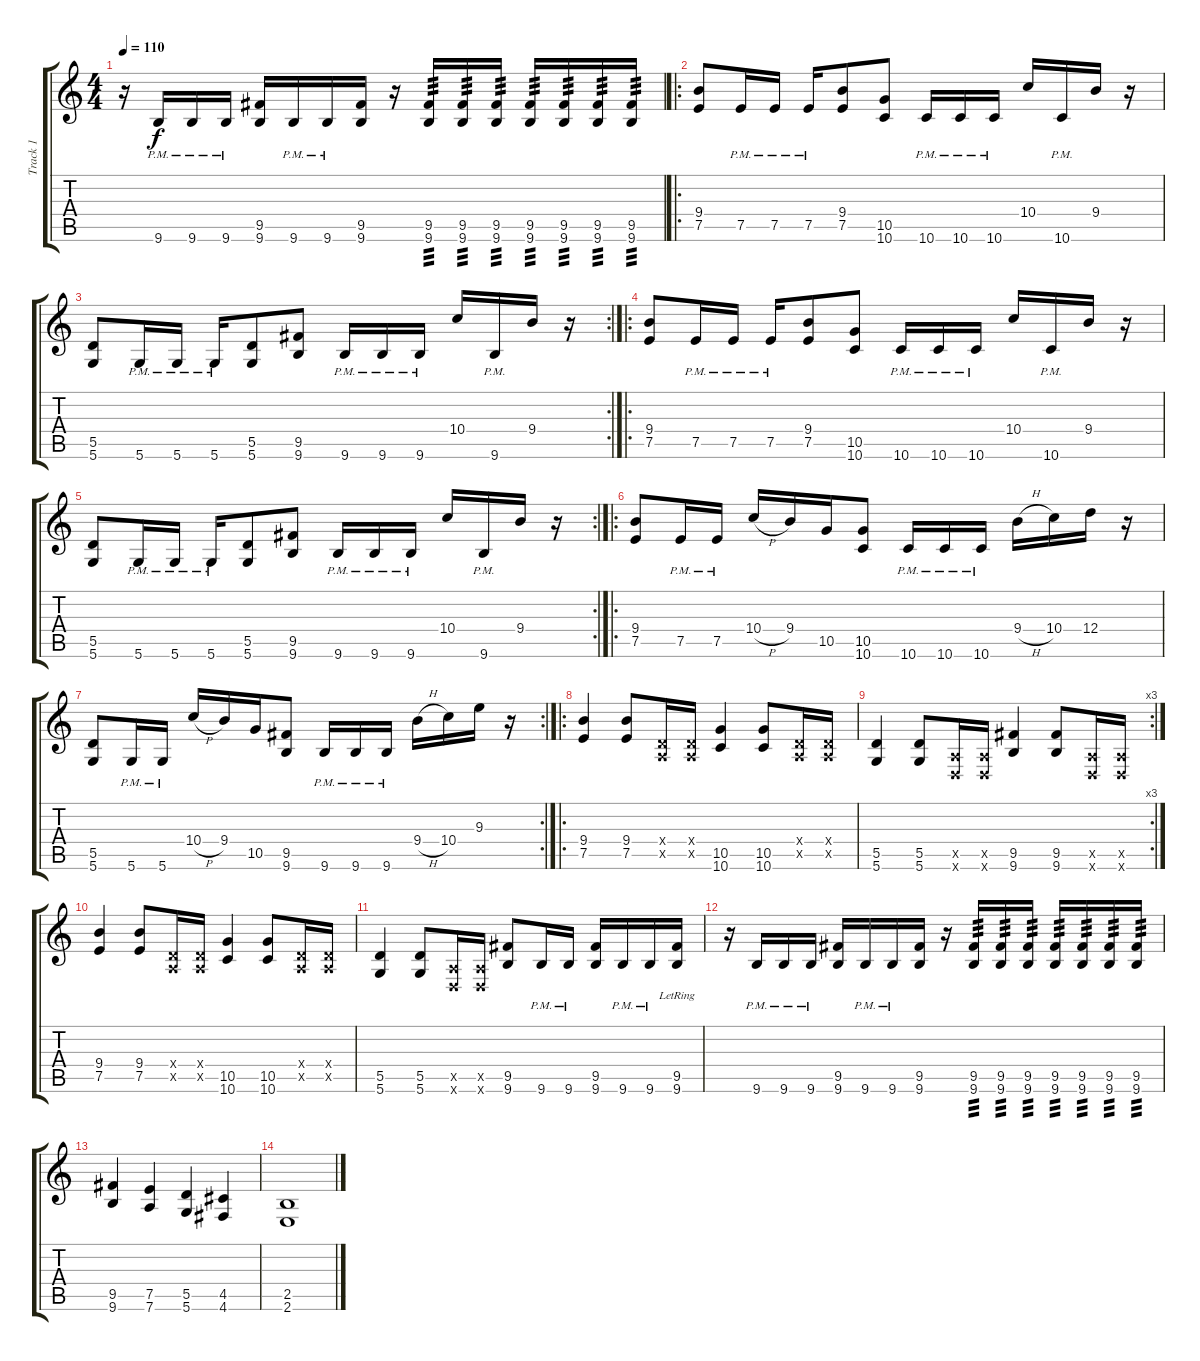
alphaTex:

\track ("Track 1" "Track 1") {instrument distortionguitar}
\staff {score tabs}
\tuning (E4 B3 G3 D3 A2 D2) {hide}
\ts (4 4)
\tempo 110
\clef g2
\ks c
r.16{dy f} 9.6{pm}.16 9.6{pm}.16 9.6{pm}.16 (9.5 9.6).16 9.6{pm}.16 9.6{pm}.16 (9.5 9.6).16 r.16 (9.5 9.6).16{tp 3} (9.5 9.6).16{tp 3} (9.5 9.6).16{tp 3} (9.5 9.6).16{tp 3} (9.5 9.6).16{tp 3} (9.5 9.6).16{tp 3} (9.5 9.6).16{tp 3} |
\ro
(9.4 7.5).8 7.5{pm}.16 7.5{pm}.16 7.5{pm}.16 (9.4 7.5).8 (10.5 10.6).8 10.6{pm}.16 10.6{pm}.16 10.6{pm}.16 10.4.16 10.6{pm}.16 9.4.16 r.16 |
\rc 2
(5.5 5.6).8 5.6{pm}.16 5.6{pm}.16 5.6{pm}.16 (5.5 5.6).8 (9.5 9.6).8 9.6{pm}.16 9.6{pm}.16 9.6{pm}.16 10.4.16 9.6{pm}.16 9.4.16 r.16 |
\ro
(9.4 7.5).8 7.5{pm}.16 7.5{pm}.16 7.5{pm}.16 (9.4 7.5).8 (10.5 10.6).8 10.6{pm}.16 10.6{pm}.16 10.6{pm}.16 10.4.16 10.6{pm}.16 9.4.16 r.16 |
\rc 2
(5.5 5.6).8 5.6{pm}.16 5.6{pm}.16 5.6{pm}.16 (5.5 5.6).8 (9.5 9.6).8 9.6{pm}.16 9.6{pm}.16 9.6{pm}.16 10.4.16 9.6{pm}.16 9.4.16 r.16 |
\ro
(9.4 7.5).8 7.5{pm}.16 7.5{pm}.16 10.4{h}.16 9.4.16 10.5.16 (10.5 10.6).8 10.6{pm}.16 10.6{pm}.16 10.6{pm}.16 9.4{h}.16 10.4.16 12.4.16 r.16 |
\rc 2
(5.5 5.6).8 5.6{pm}.16 5.6{pm}.16 10.4{h}.16 9.4.16 10.5.16 (9.5 9.6).8 9.6{pm}.16 9.6{pm}.16 9.6{pm}.16 9.4{h}.16 10.4.16 9.3.16 r.16 |
\ro
(9.4 7.5).4 (9.4 7.5).8 (0.4{x} 0.5{x}).16 (0.4{x} 0.5{x}).16 (10.5 10.6).4 (10.5 10.6).8 (0.4{x} 0.5{x}).16 (0.4{x} 0.5{x}).16 |
\rc 3
(5.5 5.6).4 (5.5 5.6).8 (0.5{x} 0.6{x}).16 (0.5{x} 0.6{x}).16 (9.5 9.6).4 (9.5 9.6).8 (0.5{x} 0.6{x}).16 (0.5{x} 0.6{x}).16 |
(9.4 7.5).4 (9.4 7.5).8 (0.4{x} 0.5{x}).16 (0.4{x} 0.5{x}).16 (10.5 10.6).4 (10.5 10.6).8 (0.4{x} 0.5{x}).16 (0.4{x} 0.5{x}).16 |
(5.5 5.6).4 (5.5 5.6).8 (0.5{x} 0.6{x}).16 (0.5{x} 0.6{x}).16 (9.5 9.6).8 9.6{pm}.16 9.6{pm}.16 (9.5 9.6).16 9.6{pm}.16 9.6{pm}.16 (9.5{lr} 9.6{lr}).16 |
r.16 9.6{pm}.16 9.6{pm}.16 9.6{pm}.16 (9.5 9.6).16 9.6{pm}.16 9.6{pm}.16 (9.5 9.6).16 r.16 (9.5 9.6).16{tp 3} (9.5 9.6).16{tp 3} (9.5 9.6).16{tp 3} (9.5 9.6).16{tp 3} (9.5 9.6).16{tp 3} (9.5 9.6).16{tp 3} (9.5 9.6).16{tp 3} |
(9.5 9.6).4 (7.5 7.6).4 (5.5 5.6).4 (4.5 4.6).4 |
(2.5 2.6).1
